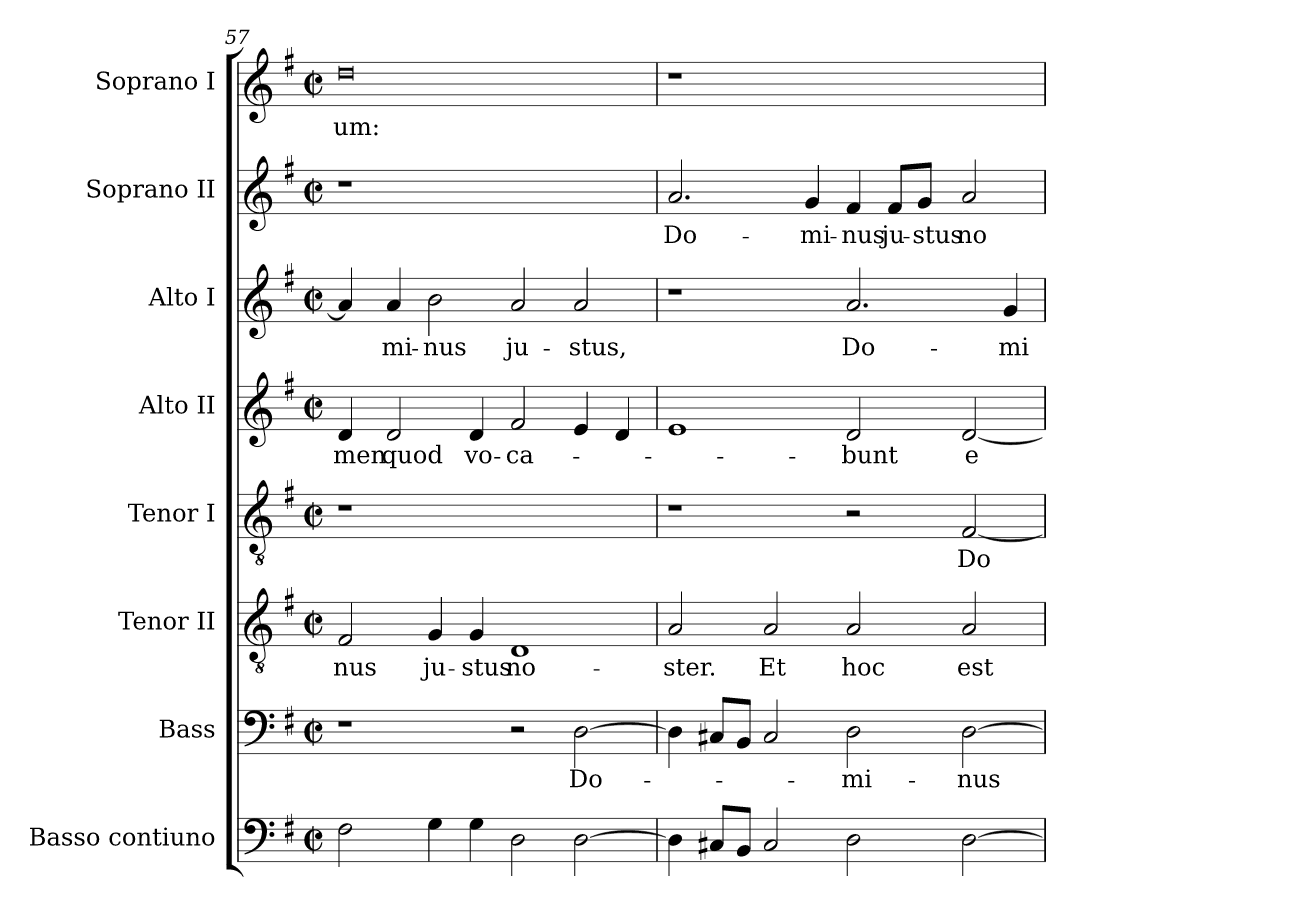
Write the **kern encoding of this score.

**kern	**kern	**text	**kern	**text	**kern	**text	**kern	**text	**kern	**text	**kern	**text	**kern	**text
*part8	*part7	*part7	*part6	*part6	*part5	*part5	*part4	*part4	*part3	*part3	*part2	*part2	*part1	*part1
*staff8	*staff7	*staff7	*staff6	*staff6	*staff5	*staff5	*staff4	*staff4	*staff3	*staff3	*staff2	*staff2	*staff1	*staff1
*I"Basso contiuno	*I"Bass	*	*I"Tenor II	*	*I"Tenor I	*	*I"Alto II	*	*I"Alto I	*	*I"Soprano II	*	*I"Soprano I	*
*	*I'B	*	*	*	*I'T	*	*	*	*I'A	*	*	*	*	*
!!LO:PB:g=z
*clefF4	*clefF4	*	*clefGv2	*	*clefGv2	*	*clefG2	*	*clefG2	*	*clefG2	*	*clefG2	*
*k[f#]	*k[f#]	*	*k[f#]	*	*k[f#]	*	*k[f#]	*	*k[f#]	*	*k[f#]	*	*k[f#]	*
*G:	*G:	*	*G:	*	*G:	*	*G:	*	*G:	*	*G:	*	*G:	*
*M2/2	*M2/2	*	*M2/2	*	*M2/2	*	*M2/2	*	*M2/2	*	*M2/2	*	*M2/2	*
*met(c|)	*met(c|)	*	*met(c|)	*	*met(c|)	*	*met(c|)	*	*met(c|)	*	*met(c|)	*	*met(c|)	*
=57	=57	=57	=57	=57	=57	=57	=57	=57	=57	=57	=57	=57	=57	=57
!	!	!	!	!LO:LY:b:color=#000000	!LO:N:vis=1	!	!	!	!	!	!	!	!	!
!	!	!	!	!	!	!	!	!LO:LY:b:color=#000000	!	!	!LO:N:vis=1	!	!	!
!	!	!	!	!	!	!	!	!	!	!	!	!	!	!LO:LY:b:color=#000000
2F#i\	1r	.	2F#i/	-nus	1r	.	4di/	-men	4ai/]	.	1r	.	0ddi	-um:
!	!	!	!	!	!	!	!	!LO:LY:b:color=#000000	!	!	!	!	!	!
!	!	!	!	!	!	!	!	!	!	!LO:LY:b:color=#000000	!	!	!	!
.	.	.	.	.	.	.	2di/	quod	4ai/	-mi-	.	.	.	.
!	!	!	!	!LO:LY:b:color=#000000	!	!	!	!	!	!	!	!	!	!
!	!	!	!	!	!	!	!	!	!	!LO:LY:b:color=#000000	!	!	!	!
4Gi\	.	.	4Gi/	ju-	.	.	.	.	2bi\	-nus	.	.	.	.
!	!	!	!	!LO:LY:b:color=#000000	!	!	!	!	!	!	!	!	!	!
!	!	!	!	!	!	!	!	!LO:LY:b:color=#000000	!	!	!	!	!	!
4Gi\	.	.	4Gi/	-stus	.	.	4di/	vo-	.	.	.	.	.	.
!	!	!	!	!LO:LY:b:color=#000000	!	!	!	!	!	!	!	!	!	!
!	!	!	!	!	!	!	!	!LO:LY:b:color=#000000	!	!	!	!	!	!
!	!	!	!	!	!	!	!	!	!	!LO:LY:b:color=#000000	!	!	!	!
2Di\	2r	.	1Di	no-	1ryy	.	2f#i/	-ca-	2ai/	ju-	1ryy	.	.	.
!	!	!LO:LY:b:color=#000000	!	!	!	!	!	!	!	!	!	!	!	!
!	!	!	!	!	!	!	!	!	!	!LO:LY:b:color=#000000	!	!	!	!
[>2Di\	[>2Di\	Do-	.	.	.	.	4ei/	.	2ai/	-stus,	.	.	.	.
.	.	.	.	.	.	.	4di/	.	.	.	.	.	.	.
=58	=58	=58	=58	=58	=58	=58	=58	=58	=58	=58	=58	=58	=58	=58
!	!	!	!	!LO:LY:b:color=#000000	!	!	!	!	!	!	!	!	!	!
!	!	!	!	!	!	!	!	!	!	!	!	!LO:LY:b:color=#000000	!LO:N:vis=1	!
4Di\]	4Di\]	.	2Ai/	-ster.	1r	.	1ei	.	1r	.	2.ai/	Do-	1r	.
8C#Xi/L	8C#Xi/L	.	.	.	.	.	.	.	.	.	.	.	.	.
8BBi/J	8BBi/J	.	.	.	.	.	.	.	.	.	.	.	.	.
!	!	!	!	!LO:LY:b:color=#000000	!	!	!	!	!	!	!	!	!	!
2C#i/	2C#i/	.	2Ai/	Et	.	.	.	.	.	.	.	.	.	.
!	!	!	!	!	!	!	!	!	!	!	!	!LO:LY:b:color=#000000	!	!
.	.	.	.	.	.	.	.	.	.	.	4gi/	-mi-	.	.
!	!	!LO:LY:b:color=#000000	!	!	!	!	!	!	!	!	!	!	!	!
!	!	!	!	!LO:LY:b:color=#000000	!	!	!	!	!	!	!	!	!	!
!	!	!	!	!	!	!	!	!LO:LY:b:color=#000000	!	!	!	!	!	!
!	!	!	!	!	!	!	!	!	!	!LO:LY:b:color=#000000	!	!	!	!
!	!	!	!	!	!	!	!	!	!	!	!	!LO:LY:b:color=#000000	!	!
2Di\	2Di\	-mi-	2Ai/	hoc	2r	.	2di/	-bunt	2.ai/	Do-	4f#i/	-nus	1ryy	.
!	!	!	!	!	!	!	!	!	!	!	!	!LO:LY:b:color=#000000	!	!
.	.	.	.	.	.	.	.	.	.	.	8f#i/L	ju-	.	.
!	!	!	!	!	!	!	!	!	!	!	!	!LO:LY:b:color=#000000	!	!
.	.	.	.	.	.	.	.	.	.	.	8gi/J	-stus	.	.
!	!	!LO:LY:b:color=#000000	!	!	!	!	!	!	!	!	!	!	!	!
!	!	!	!	!LO:LY:b:color=#000000	!	!	!	!	!	!	!	!	!	!
!	!	!	!	!	!	!LO:LY:b:color=#000000	!	!	!	!	!	!	!	!
!	!	!	!	!	!	!	!	!LO:LY:b:color=#000000	!	!	!	!	!	!
!	!	!	!	!	!	!	!	!	!	!	!	!LO:LY:b:color=#000000	!	!
[>2Di\	[>2Di\	-nus	2Ai/	est	[<2F#i/	Do-	[<2di/	e-	.	.	2ai/	no-	.	.
!	!	!	!	!	!	!	!	!	!	!LO:LY:b:color=#000000	!	!	!	!
.	.	.	.	.	.	.	.	.	4gi/	-mi-	.	.	.	.
=	=	=	=	=	=	=	=	=	=	=	=	=	=	=
*-	*-	*-	*-	*-	*-	*-	*-	*-	*-	*-	*-	*-	*-	*-
